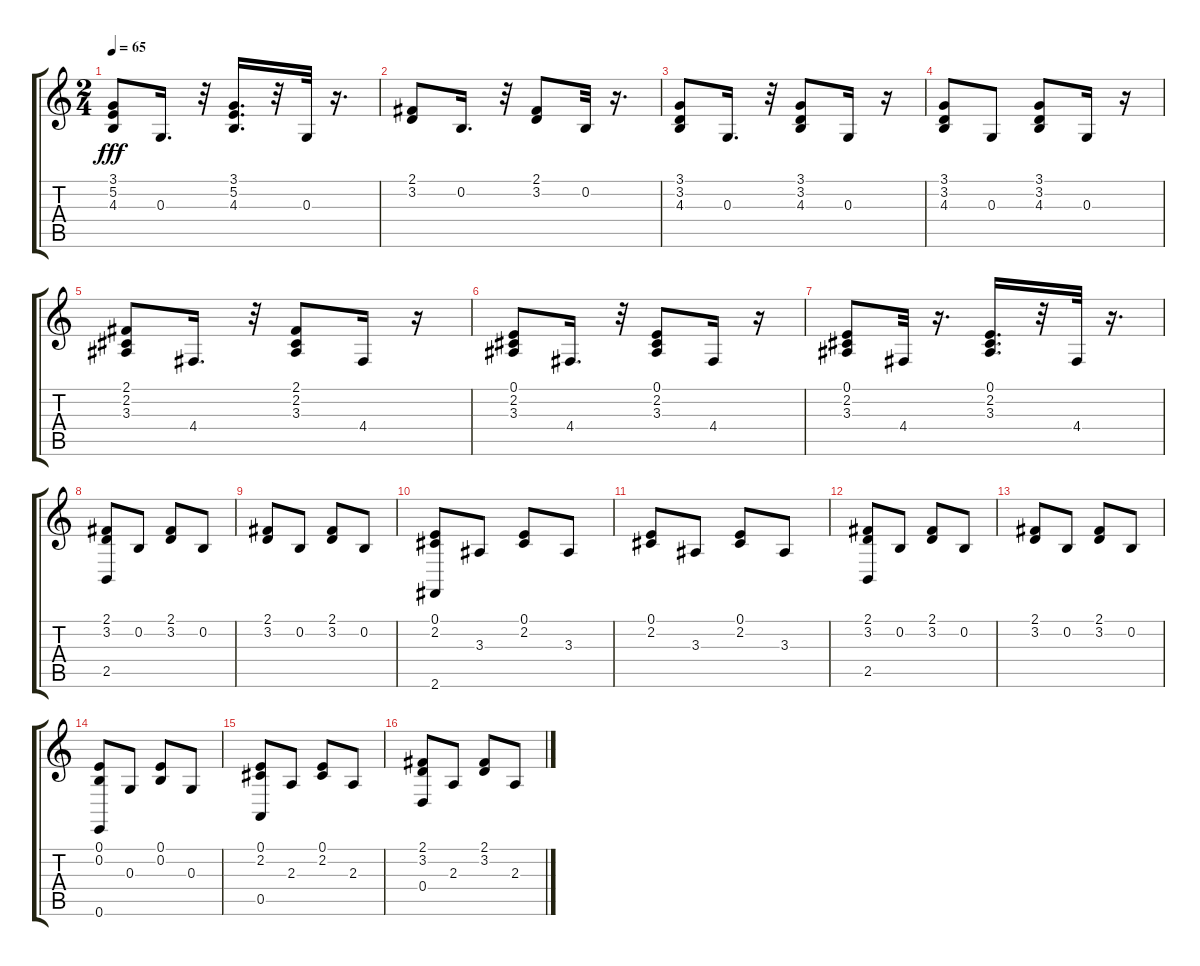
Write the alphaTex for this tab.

\track "" {instrument brightacousticpiano}
\staff {score tabs}
\tuning (E4 B3 G3 D3 A2 E2) {hide}
\ts (2 4)
\tempo 65
\clef g2
\ks c
(3.1 5.2 4.3).8{dy fff} 0.3.16{d} r.32 (3.1 5.2 4.3).16{d} r.32 0.3.32 r.16{d} |
(2.1 3.2).8 0.2.16{d} r.32 (2.1 3.2).8 0.2.32 r.16{d} |
(3.1 3.2 4.3).8 0.3.16{d} r.32 (3.1 3.2 4.3).8 0.3.16 r.16 |
(3.1 3.2 4.3).8 0.3.8 (3.1 3.2 4.3).8 0.3.16 r.16 |
(2.1 2.2 3.3).8 4.4.16{d} r.32 (2.1 2.2 3.3).8 4.4.16 r.16 |
(0.1 2.2 3.3).8 4.4.16{d} r.32 (0.1 2.2 3.3).8 4.4.16 r.16 |
(0.1 2.2 3.3).8 4.4.32 r.16{d} (0.1 2.2 3.3).16{d} r.32 4.4.32 r.16{d} |
(2.1 3.2 2.5).8 0.2.8 (2.1 3.2).8 0.2.8 |
(2.1 3.2).8 0.2.8 (2.1 3.2).8 0.2.8 |
(0.1 2.2 2.6).8 3.3.8 (0.1 2.2).8 3.3.8 |
(0.1 2.2).8 3.3.8 (0.1 2.2).8 3.3.8 |
(2.1 3.2 2.5).8 0.2.8 (2.1 3.2).8 0.2.8 |
(2.1 3.2).8 0.2.8 (2.1 3.2).8 0.2.8 |
(0.1 0.2 0.6).8 0.3.8 (0.1 0.2).8 0.3.8 |
(0.1 2.2 0.5).8 2.3.8 (0.1 2.2).8 2.3.8 |
(2.1 3.2 0.4).8 2.3.8 (2.1 3.2).8 2.3.8
